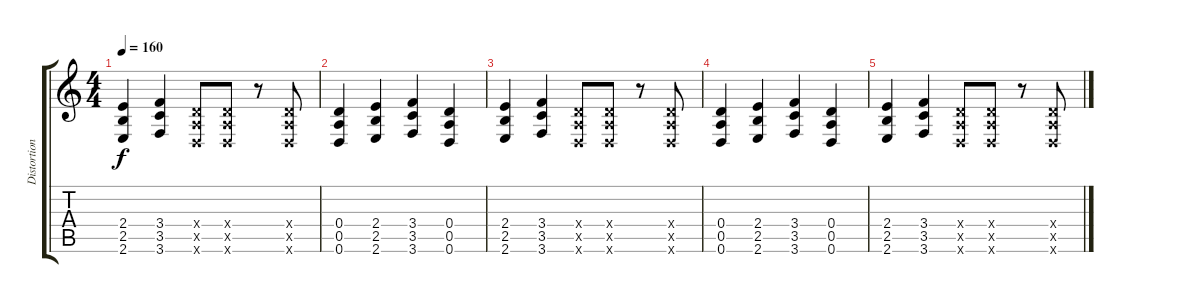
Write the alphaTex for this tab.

\track ("Distortion Guitar" "Distortion") {instrument distortionguitar}
\staff {score tabs}
\tuning (E4 B3 G3 D3 A2 D2) {hide}
\ts (4 4)
\tempo 160
\clef g2
\ks c
(2.4 2.5 2.6).4{dy f} (3.4 3.5 3.6).4 (0.4{x} 0.5{x} 0.6{x}).8 (0.4{x} 0.5{x} 0.6{x}).8 r.8 (0.4{x} 0.5{x} 0.6{x}).8 |
(0.4 0.5 0.6).4 (2.4 2.5 2.6).4 (3.4 3.5 3.6).4 (0.4 0.5 0.6).4 |
(2.4 2.5 2.6).4 (3.4 3.5 3.6).4 (0.4{x} 0.5{x} 0.6{x}).8 (0.4{x} 0.5{x} 0.6{x}).8 r.8 (0.4{x} 0.5{x} 0.6{x}).8 |
(0.4 0.5 0.6).4 (2.4 2.5 2.6).4 (3.4 3.5 3.6).4 (0.4 0.5 0.6).4 |
(2.4 2.5 2.6).4 (3.4 3.5 3.6).4 (0.4{x} 0.5{x} 0.6{x}).8 (0.4{x} 0.5{x} 0.6{x}).8 r.8 (0.4{x} 0.5{x} 0.6{x}).8
